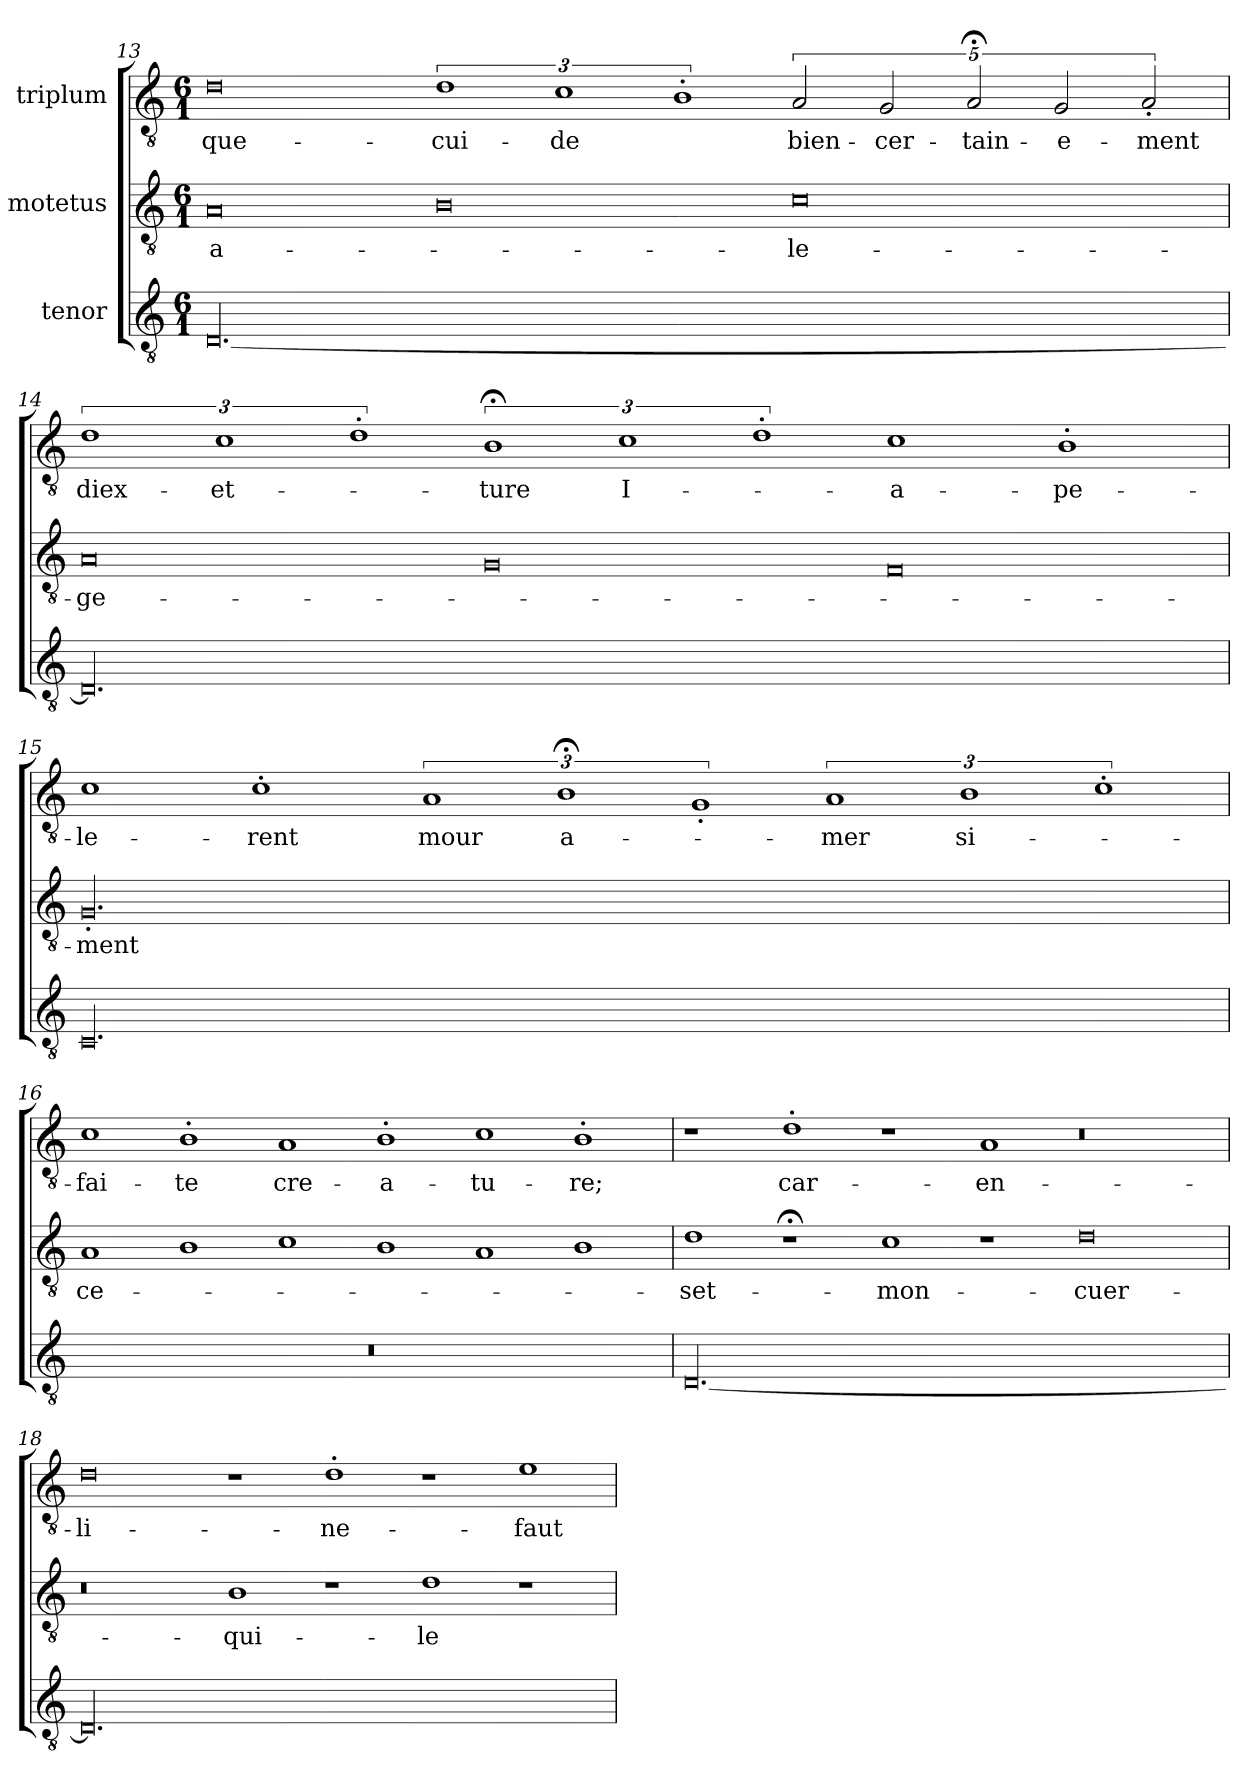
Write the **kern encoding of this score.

**kern	**kern	**text	**kern	**text
*part3	*part2	*part2	*part1	*part1
*staff3	*staff2	*staff2	*staff1	*staff1
*I"tenor	*I"motetus	*	*I"triplum	*
*clefGv2	*clefGv2	*	*clefGv2	*
*k[]	*k[]	*	*k[]	*
*C:	*C:	*	*C:	*
*M6/1	*M6/1	*	*M6/1	*
=13	=13	=13	=13	=13
[00.D/	0A/	a-	0d\	que-
.	0B\	.	3%2d\	cui-
.	.	.	3%2c\	-de
.	.	.	3%2B'\	.
.	0c\	-le-	5%2A/	bien-
.	.	.	5%2G/	cer-
.	.	.	5%2A;</	-tain-
.	.	.	5%2G/	-e-
.	.	.	5%2A'/	-ment
=14	=14	=14	=14	=14
00.D/]	0A/	-ge-	3%2d\	diex-
.	.	.	3%2c\	et-
.	.	.	3%2d'\	.
.	0G/	.	3%2B;<\	-ture
.	.	.	3%2c\	I-
.	.	.	3%2d'\	.
.	0F/	.	1c\	a-
.	.	.	1B'\	-pe-
=15	=15	=15	=15	=15
00.C/	00.G'/	-ment	1c\	-le-
.	.	.	1c'\	-rent
.	.	.	3%2A/	-mour
.	.	.	3%2B;<\	a-
.	.	.	3%2G'/	.
.	.	.	3%2A/	-mer
.	.	.	3%2B\	si-
.	.	.	3%2c'\	.
=16	=16	=16	=16	=16
00.r	1A/	ce-	1c\	fai-
.	1B\	.	1B'\	-te
.	1c\	.	1A/	cre-
.	1B\	.	1B'\	-a-
.	1A/	.	1c\	-tu-
.	1B\	.	1B'\	-re;
=17	=17	=17	=17	=17
[00.D/	1d\	set-	1r	.
.	1r;<	.	1d'\	car-
.	1c\	mon-	1r	.
.	1r	.	1A/	en-
.	0d\	cuer-	0r	.
=18	=18	=18	=18	=18
00.D/]	0r	.	0d\	li-
.	1B\	qui-	1r	.
.	1r	.	1d'\	ne-
.	1d\	le-	1r	.
.	1r	.	1e\	faut-
=	=	=	=	=
*-	*-	*-	*-	*-
